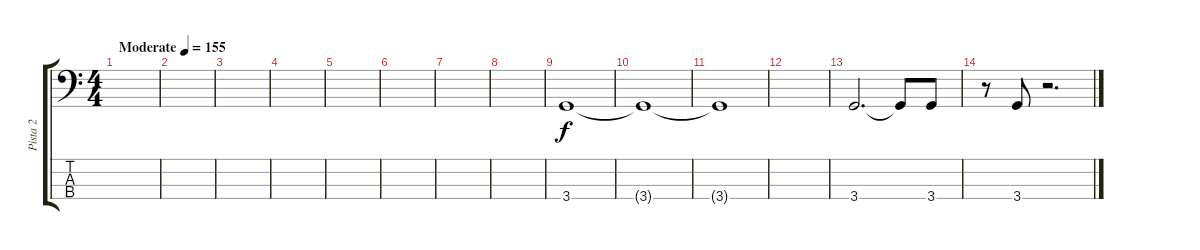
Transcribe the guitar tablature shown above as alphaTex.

\track ("Pista 2" "Pista 2") {instrument electricbassfinger}
\staff {score tabs}
\tuning (G2 D2 A1 E1) {hide}
\ts (4 4)
\tempo (155 "Moderate")
\clef f4
\ks c
|
|
|
|
|
|
|
|
3.4.1{volume 0} |
3.4{t}.1 |
3.4{t}.1 |
|
3.4.2{d} 3.4{t}.8 3.4.8 |
r.8 3.4.8 r.2{d}
